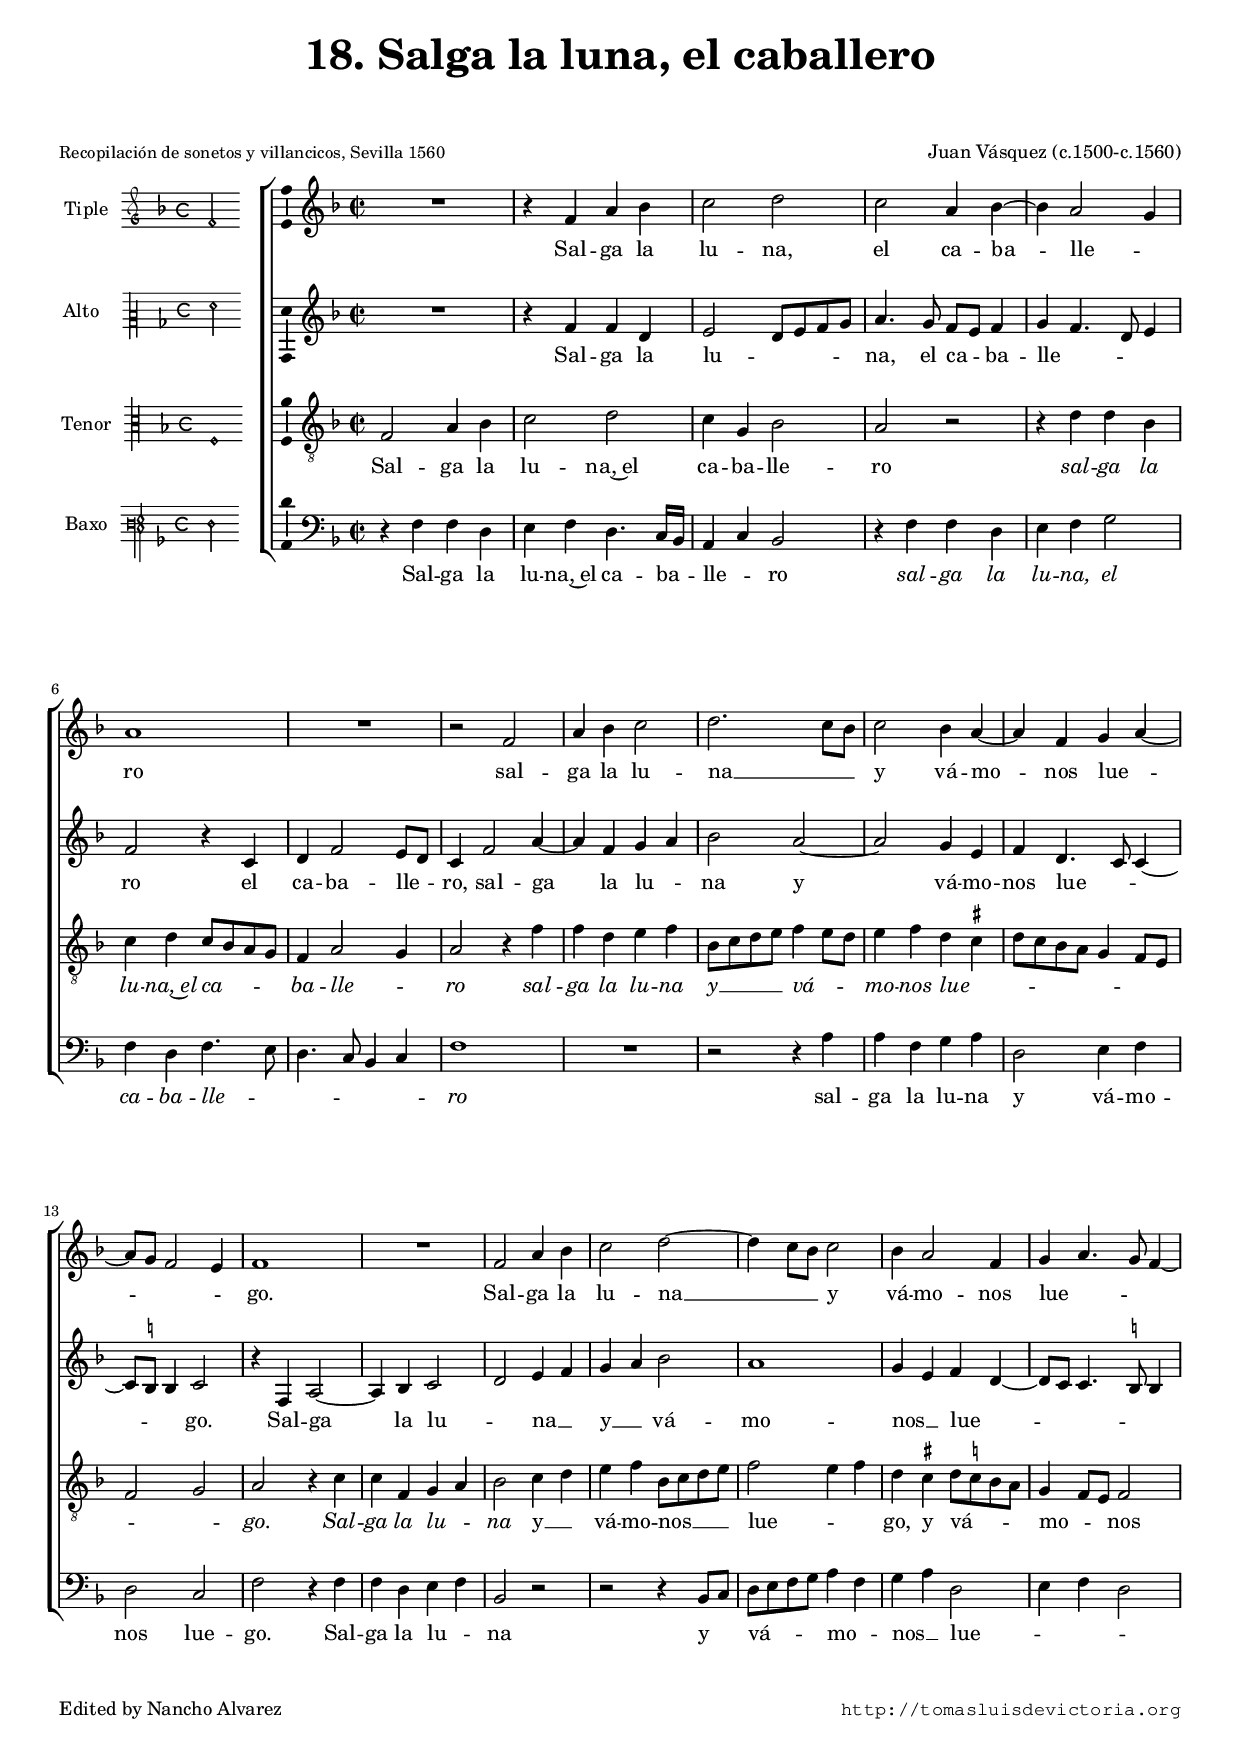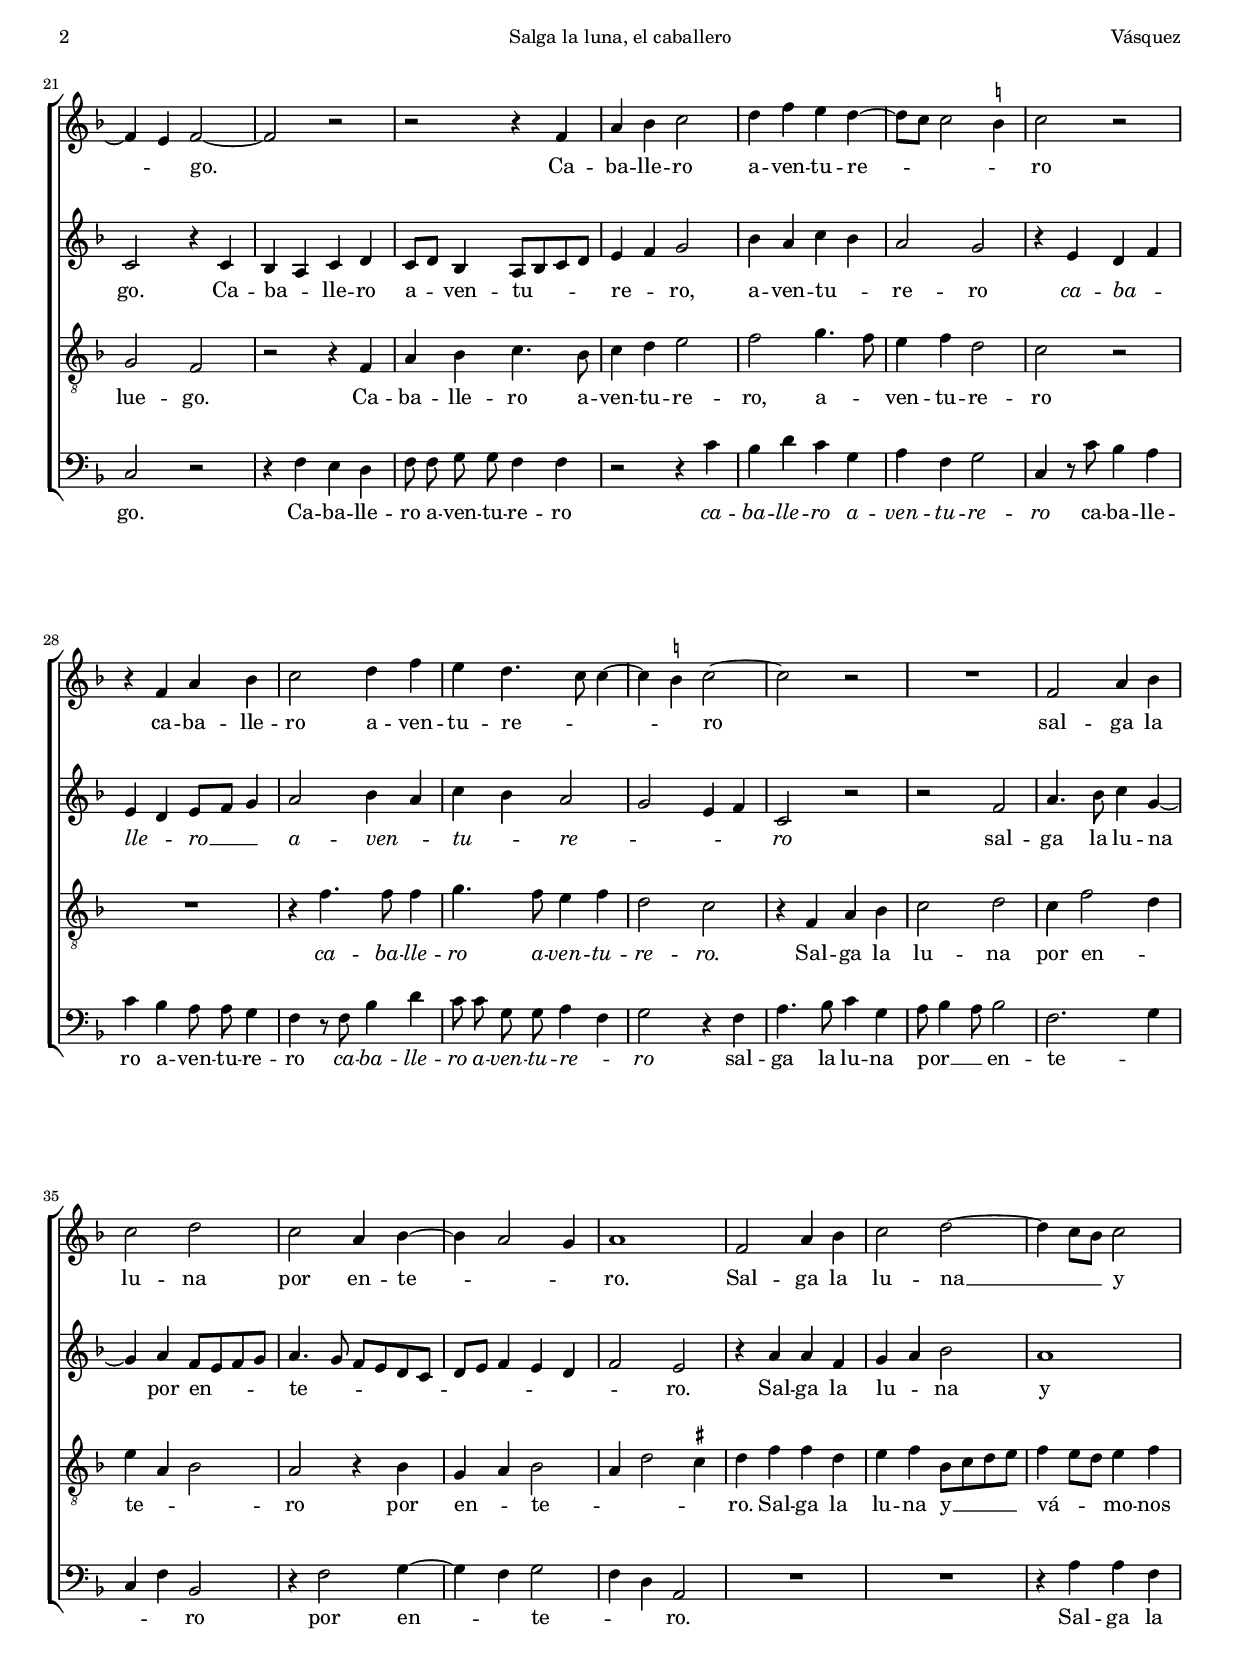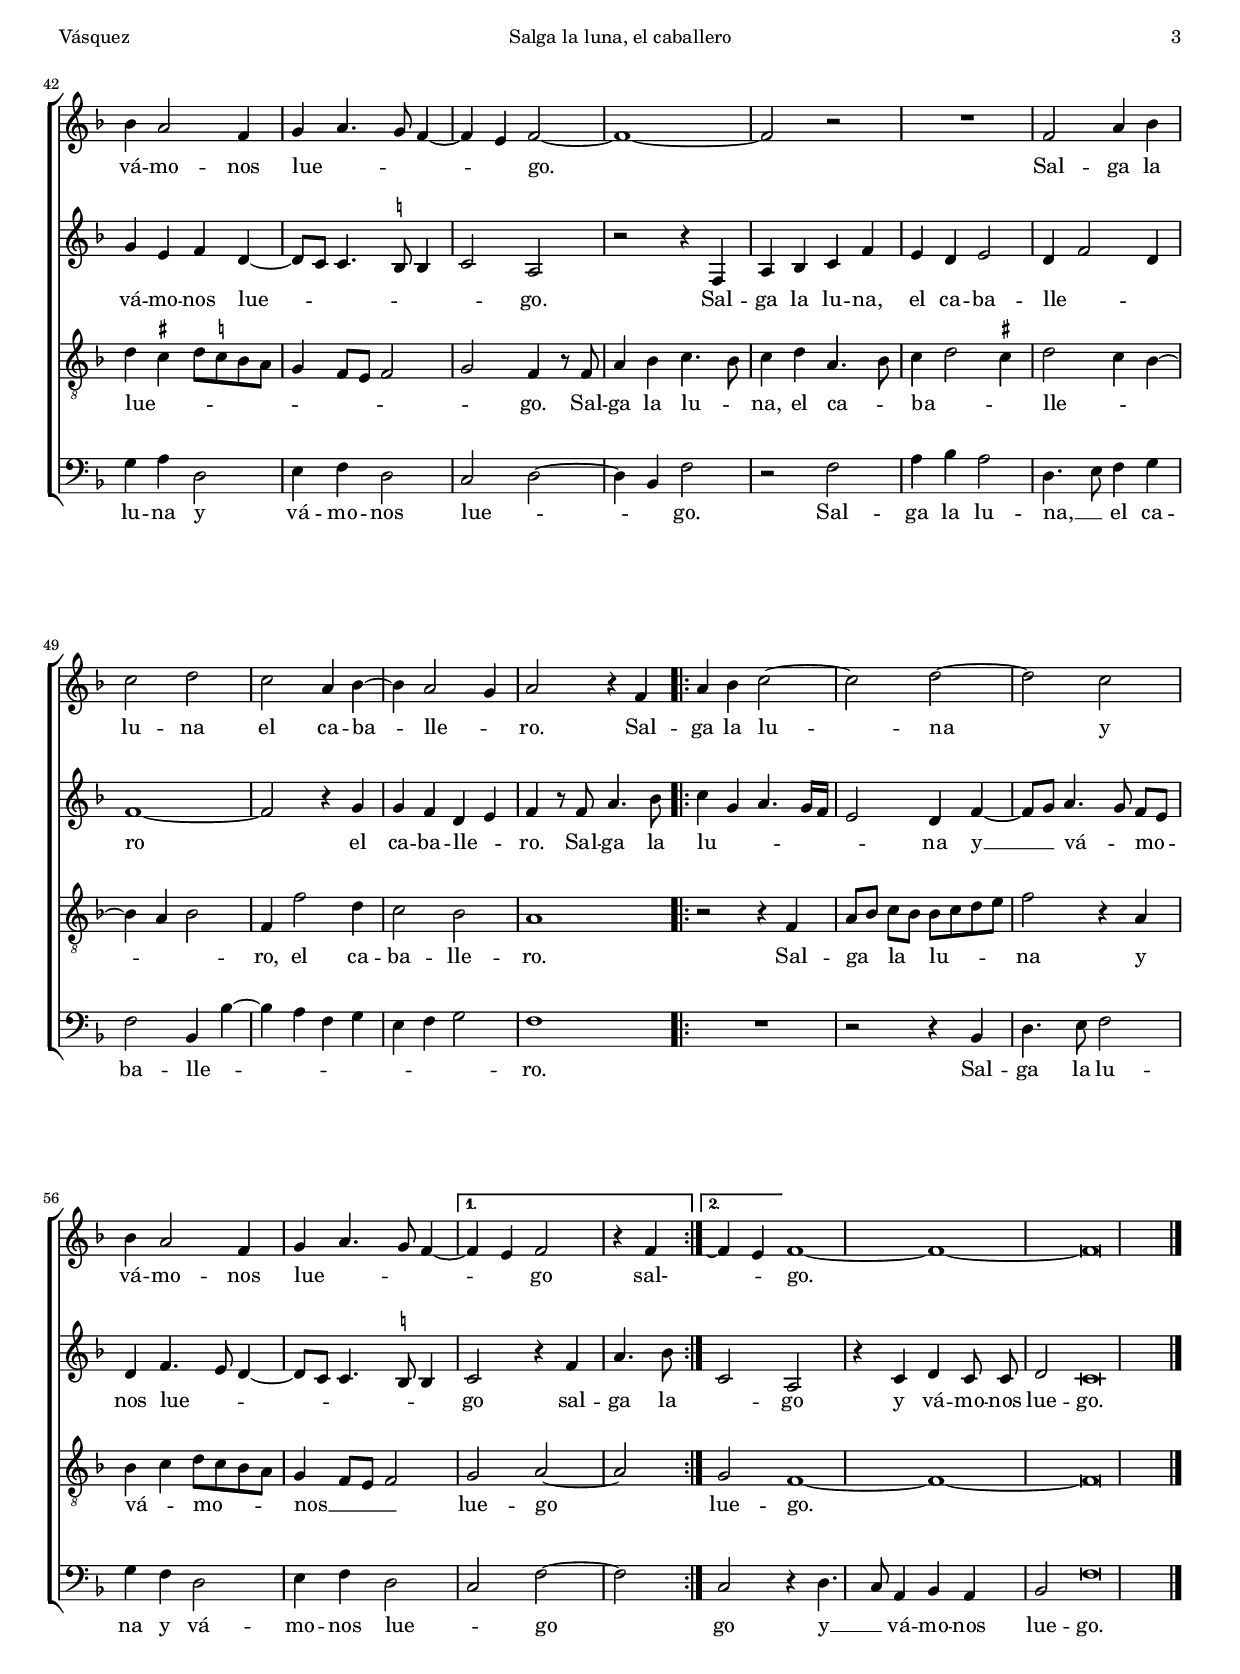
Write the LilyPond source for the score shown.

\version "2.18.0"

#(set-default-paper-size "a4")
#(set-global-staff-size 16.4)
#(ly:set-option 'point-and-click #f)
%mobile -s15.5 -i3.4

italicas=\override LyricText.font-shape = #'italic
rectas=\override LyricText.font-shape = #'upright
ss=\once \set suggestAccidentals = ##t
incipitwidth = 20
mtempo={\tempo 4 = 100}
mtempob={\tempo 4 = 50}

htitle="Salga la luna, el caballero"
hcomposer="Vásquez"

\header {
	title=\markup{\fontsize #3 "18. Salga la luna, el caballero"}
	%subtitle=\markup{""}
	subsubtitle=\markup{\null \vspace #2 }
        composer = \markup{"Juan Vásquez (c.1500-c.1560)"}
        pdfauthor=\composer
        %opus="(-)"
	poet=\markup{\smaller "Recopilación de sonetos y villancicos, Sevilla 1560"} 
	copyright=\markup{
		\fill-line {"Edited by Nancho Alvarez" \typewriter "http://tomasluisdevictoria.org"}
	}
%	tagline=""
}

global={\key f \major \time 2/2 \skip 1*52
        \repeat volta 2
        {\skip 1*5 }
        \alternative {{\skip 1 \skip 2 } {\skip 2}}
        \skip 1*3
        \bar "|."
}


cantus=\relative c'{
	R1
	r4 f a bes
	c2 d
	c2 a4 bes ~
	bes4 a2 g4
	a1
	R1
	r2 f2
	a4 bes c2
	d2. c8[ bes]
	c2 bes4 a4 ~
	a4 f4 g4 a4 ~
	a8[ g8] f2 e4
	f1
	R1
	f2 a4 bes
	c2 d ~
	d4 c8[ bes] c2
	bes4 a2 f4
	g4 a4. g8 f4 ~
	f e f2 ~
	f r
	r2 r4 f
	a bes c2
	d4 f e d ~
	d8[ c] c2 \ss b4
	c2 r
	r4 f, a bes
	c2 d4 f
	e d4. c8 c4 ~
	c \ss b c2 ~
	c r
	R1
	f,2 a4 bes
	c2 d
	c a4 bes ~
	bes4 a2 g4
	a1
	f2 a4 bes
	c2 d ~
	d4 c8[ bes] c2
	bes4 a2 f4
	g4 a4. g8 f4 ~
	f e f2 ~
	f1 ~
	f2 r
	R1
	f2 a4 bes
	c2 d
	c a4 bes ~
	bes4 a2 g4
	a2 
	r4 f
	a4 bes c2 ~
	c2 d ~
	d c
	bes4 a2 f4
	g4 a4. g8 f4 ~
	f4 e f2
	r4 f
	f4\repeatTie e4
	f1 ~
	f ~
	f\breve*1/2
}

altus=\relative c'{
	R1
	r4 f f d
	e2 d8[ e f g]
	a4. g8 f[ e] f4
	g4 f4. d8 e4
	f2 r4 c
	d4 f2 e8[ d]
	c4 f2 a4 ~
	a4 f g a
	bes2 a ~
	a g4 e
	f d4. c8 c4 ~
	c8[ \ss b] b4 c2
	r4 f, a2 ~
	a4 bes c2
	d2 e4 f
	g a bes2
	a1
	g4 e f d ~
	d8[ c] c4. \ss b8 b4
	c2 r4 c
	bes a c d
	c8[ d] bes4 a8[ bes c d]
	e4 f g2
	bes4 a c bes
	a2 g
	r4 e d f
	e d e8[ f] g4
	a2 bes4 a
	c4 bes a2
	g2 e4 f
	c2 r
	r f 
	a4. bes8 c4 g ~
	g4 a f8[ e f g]
	a4. g8 f[ e d c]
	d[ e] f4 e d
	f2 e
	r4 a a f
	g4 a bes2
	a1
	g4 e f d ~
	d8[ c] c4. \ss b8 b4
	c2 a
	r r4 f
	a bes c f
	e d e2
	d4 f2 d4
	f1 ~
	f2 r4 g
	g f d e
	f4 r8 f a4. bes8
	c4 g a4. g16[ f]
	e2 d4 f ~
	f8[ g] a4. g8 f[ e]
	d4 f4. e8 d4 ~
	d8[ c] c4. \ss b8 b4
	c2 r4 f
	a4. bes8
	c,2
	a r4 c
	d c8 c d2
	c\breve*1/2
}

tenor=\relative c{
	f2 a4 bes
	c2 d
	c4 g bes2
	a2 r
	r4 d d bes
	c d c8[ bes a g]
	f4 a2 g4
	a2 r4 f'
	f d e f
	bes,8[ c d e] f4 e8[ d]
	e4 f d \ss cis
	d8[ c bes a] g4 f8[ e]
	f2 g
	a2 r4 c
	c f, g a
	bes2 c4 d
	e f bes,8[ c d e] 
	f2 e4 f
	d4 \ss cis d8[ \ss c bes a]
	g4 f8[ e] f2
	g2 f
	r2 r4 f
	a bes c4. bes8
	c4 d e2
	f2 g4. f8
	e4 f d2
	c2 r
	R1
	r4 f4. f8 f4
	g4. f8 e4 f
	d2 c
	r4 f, a bes
	c2 d
	c4 f2 d4
	e a, bes2
	a r4 bes
	g a bes2
	a4 d2 \ss cis4
	d4 f f d
	e4 f bes,8[ c d e]
	f4 e8[ d] e4 f
	d4 \ss cis d8[ \ss c bes a]
	g4 f8[ e] f2
	g2 f4 r8 f
	a4 bes c4. bes8
	c4 d a4. bes8
	c4 d2 \ss cis4
	d2 c4 bes ~
	bes4 a bes2
	f4 f'2 d4
	c2 bes
	a1
	r2 r4 f
	a8[ bes] c[ bes] bes[ c d e] % yo diria que es a bes c a bes c d e
	f2 r4 a,
	bes4 c d8[ c bes a]
	g4 f8[ e] f2
	g2 a ~
	a
	g2
	f1 ~
	f ~
	f\breve*1/2
}

bassus=\relative c{
	r4 f f d
	e f d4. c16[ bes]
	a4 c bes2
	r4 f' f d
	e f g2
	f4 d f4. e8
	d4. c8 bes4 c
	f1
	R1
	r2 r4 a
	a f g a
	d,2 e4 f
	d2 c
	f2 r4 f
	f d e f
	bes,2 r
	r2 r4 bes8[ c]
	d8[ e f g] a4 f
	g4 a d,2
	e4 f d2
	c r
	r4 f e d
	f8 f g g f4 f
	r2 r4 c'
	bes d c g
	a f g2
	c,4 r8 c' bes4 a
	c4 bes a8 a g4
	f4 r8 f bes4 d
	c8 c g g a4 f
	g2 r4 f
	a4. bes8 c4 g
	a8 bes4 a8 bes2
	f2. g4
	c,4 f bes,2
	r4 f'2 g4 ~
	g4 f g2
	f4 d a2
	R1*2
	r4 a' a f
	g a d,2
	e4 f d2
	c d2 ~
	d4 bes f'2
	r2 f
	a4 bes a2
	d,4. e8 f4 g
	f2 bes,4 bes' ~
	bes4 a f g
	e f g2
	f1
	R1
	r2 r4 bes,
	d4. e8 f2
	g4 f d2
	e4 f d2
	c2 f ~
	f
	c
	r4 d4. c8 a4
	bes a bes2
	f'\breve*1/2
	
}

textocantus=\lyricmode{
Sal -- ga la lu -- na, el ca -- ba -- lle -- _ ro
sal -- ga la lu -- na __ _ y vá -- mo -- nos lue -- _ _ _ go.
Sal -- ga la lu -- na __ _ y vá -- mo -- nos lue -- _ _ _ _ go.

Ca -- ba -- lle -- ro a -- ven -- tu -- re -- _ _ ro
ca -- ba -- lle -- ro a -- ven -- tu -- re -- _ _ _ ro
sal -- ga la lu -- na por en -- te -- _ _ ro.

Sal -- ga la lu -- na __ _ y vá -- mo -- nos 
lue -- _ _ _ _ go.
Sal -- ga la lu -- na el ca -- ba -- lle -- _ ro.
Sal -- ga la lu -- na
y vá -- mo -- nos lue -- _ _ _ _ go
sal- 
"  " -- _ go.
}

textoaltus=\lyricmode{
Sal -- ga la lu -- _ na,
el ca -- ba -- lle -- _ _ _ ro
el ca -- ba -- lle -- ro,
sal -- ga la lu -- _ na
y vá -- mo -- nos lue -- _ _ _ go.
Sal -- ga la lu -- _ na __ _ y __ _ vá -- mo -- nos __ _ lue -- _ _ _ _ go.
Ca -- ba -- _ lle -- ro a -- ven -- tu -- re -- _ ro,
a -- ven -- tu -- _ re -- ro
\italicas
ca -- ba -- _ lle -- _ ro __ _ a -- ven -- _ tu -- _ re -- _ _ _ ro
\rectas
sal -- ga la lu -- na por en -- te -- _ _ _ _ _ _ _ ro.
Sal -- ga la lu -- _ na y vá -- mo -- nos lue -- _ _ _ _ go.
Sal -- ga la lu -- na, el ca -- ba -- lle -- _ _ ro
el ca -- ba -- lle -- _ ro.
Sal -- ga la lu -- _ _ _ _ na
y __ vá -- _ mo -- nos lue -- _ _ _ _ _ go
sal -- ga la
"  " -- go
y vá -- mo -- nos lue -- go.
}

textotenor=\lyricmode{
Sal -- ga la lu -- na,~el
ca -- ba -- lle -- ro
\italicas
sal -- ga la lu -- na,~el ca -- ba -- lle -- _ ro
sal -- ga la lu -- na y __ vá -- _ mo -- nos lue -- _ _ _ _ _ _ go.
Sal -- ga la lu -- _ na
\rectas
y __ _ vá -- mo -- nos __ lue -- _ _ go,
y vá -- mo -- _ nos lue -- go.
Ca -- ba -- lle -- ro a -- ven -- tu -- re -- ro,
a -- _ ven -- tu -- re -- ro
\italicas
ca -- ba -- lle -- ro a -- ven -- tu -- re -- ro.
\rectas
Sal -- ga la lu -- na por en -- _ te -- _ _ ro
por en -- _ te -- _ _ _ ro.
Sal -- ga la lu -- na y __ vá -- _ mo -- nos lue -- _ _ _ _ _ _ go.
Sal -- ga la lu -- _ na,
el ca -- _ ba -- _ _ lle -- _ _ _ _ ro,
el ca -- ba -- lle -- ro.
Sal -- ga la lu -- na
y vá -- _ mo -- nos __ _ _ lue -- go
lue -- go.
}

textobassus=\lyricmode{
Sal -- ga la lu -- na,~el ca -- ba -- lle -- _ ro
\italicas
sal -- ga la lu -- na,
el ca -- ba -- lle -- _ _ _ _ _ ro
\rectas
sal -- ga la lu -- na y vá -- mo -- nos lue -- go.
Sal -- ga la lu -- _ na 
y vá -- mo -- _ nos __ _ lue -- _ _ _ go.
Ca -- ba -- lle -- ro a -- ven -- tu -- re -- ro
\italicas
ca -- ba -- lle -- ro a -- ven -- tu -- re -- ro
\rectas
ca -- ba -- lle -- ro a -- ven -- tu -- re -- ro
\italicas
ca -- ba -- lle -- ro a -- ven -- tu -- re -- _ ro
\rectas
sal -- ga la lu -- na por __ _ _ en -- te -- _ _ _ ro
por en -- _ te -- _ _ ro.
Sal -- ga la lu -- na y vá -- mo -- nos lue -- _ _ go.
Sal -- ga la lu -- na, __ _ 
el ca -- ba -- lle -- _ _ _ _ _ _ _ ro.
Sal -- ga la lu -- na y vá -- mo -- nos lue -- _ go
go y __ _ vá -- mo -- nos lue -- go.
}


incipitcantus=\markup{
	\score{
		{ 
		\set Staff.instrumentName="Tiple  "
		\override NoteHead.style = #'neomensural
		\override Staff.TimeSignature.style = #'neomensural
		\cadenzaOn 
		\clef "petrucci-g"
		\key f \major
		\time 4/4
		f'2
		} 

	\layout { line-width=\incipitwidth indent = 0 }
	}
}

incipitaltus=\markup{
	\score{
		{ 
		\set Staff.instrumentName="Alto    "
		\override NoteHead.style = #'neomensural 
		\override Staff.TimeSignature.style = #'neomensural
		\cadenzaOn 
		\clef "petrucci-c2"
		\key f \major
		\time 4/4
                f'2
		} 
	\layout { line-width=\incipitwidth indent = 0 }
	}
}


incipittenor=\markup{
	\score{
		{ 
		\set Staff.instrumentName="Tenor  "
		\override NoteHead.style = #'neomensural 
		\override Staff.TimeSignature.style = #'neomensural
		\cadenzaOn 
		\clef "petrucci-c3"
		\key f \major
		\time 4/4
                f1*1/2
		} 
	\layout { line-width=\incipitwidth indent=0 }
	}
}

incipitbassus=\markup{
	\score{
		{ 
		\set Staff.instrumentName="Baxo  "
		\override NoteHead.style = #'neomensural
		\override Staff.TimeSignature.style = #'neomensural
		\cadenzaOn 
		\clef "petrucci-f3"
		\key f \major
		\time 4/4
                f2
		} 
	\layout { line-width=\incipitwidth indent = 0 }
	}
}

%\layout {
%       \context {\Voice
%               \remove Ligature_bracket_engraver
%               \consists Mensural_ligature_engraver
%       }
%       line-width=\incipitwidth
%       indent = 0
%}

\score {\transpose c' c'{
\new ChoirStaff<<

	\new Staff <<\global
	\new Voice="v1" {
		\set Staff.instrumentName=\incipitcantus
		\clef "treble"
		\cantus }
	\new Lyrics \lyricsto "v1" {\textocantus }
	>>

	\new Staff <<\global
	\new Voice="v2" {
		\set Staff.instrumentName=\incipitaltus
		\clef "treble"
		\altus }
	\new Lyrics \lyricsto "v2" {\textoaltus }
	>>
	
	\new Staff <<\global
	\new Voice="v3" {
		\set Staff.instrumentName=\incipittenor
		\clef "G_8"
		\tenor }
	\new Lyrics \lyricsto "v3" {\textotenor }
	>>

	\new Staff <<\global
	\new Voice="v4" {
		\set Staff.instrumentName=\incipitbassus
		\clef "bass"
		\bassus }
	\new Lyrics \lyricsto "v4" {\textobassus }
	>>
	
>>

	} % transpose

\layout{ 
	\context {\Lyrics 
		\override VerticalAxisGroup.staff-affinity = #UP
		\override VerticalAxisGroup.nonstaff-relatedstaff-spacing =
			#'((basic-distance . 0) (minimum-distance . 0) (padding . .6))
		\override LyricText.font-size = #1.2
		\override LyricHyphen.minimum-distance = #0.5
	}
	\context {\Score 
		tempoHideNote = ##t
		\override BarNumber.padding = #2 
	}
	\context {\Voice 
		%melismaBusyProperties = #'()
		autoBeaming = ##f
	}
	\context {\Staff 
                %\RemoveEmptyStaves
                %\override VerticalAxisGroup.remove-first = ##t
		\override VerticalAxisGroup.staff-staff-spacing =
			#'((basic-distance . 11) (minimum-distance . 0) (padding . 1))
		\consists Ambitus_engraver 
		\override LigatureBracket.padding = #1
	}
}

%\midi { \mtempo }

}


\paper{
	evenHeaderMarkup=\markup  \fill-line { \fromproperty #'page:page-number-string \htitle \hcomposer }
	oddHeaderMarkup= \markup  \fill-line { \on-the-fly #not-first-page \hcomposer \on-the-fly #not-first-page \htitle \on-the-fly #not-first-page \fromproperty #'page:page-number-string }
	%system-count=20
	%page-count = 8
	%systems-per-page = 3
	ragged-last-bottom = ##f
	indent=3.6\cm
	system-system-spacing =
	#'((basic-distance . 20) (minimum-distance . 0) (padding . 5))
	top-system-spacing = % header
	#'((basic-distance . 9) (minimum-distance . 0) (padding . 0))
	last-bottom-spacing = % footer
	#'((basic-distance . 13) (minimum-distance . 0) (padding . 0))
	markup-system-spacing.padding = #1.5
}
